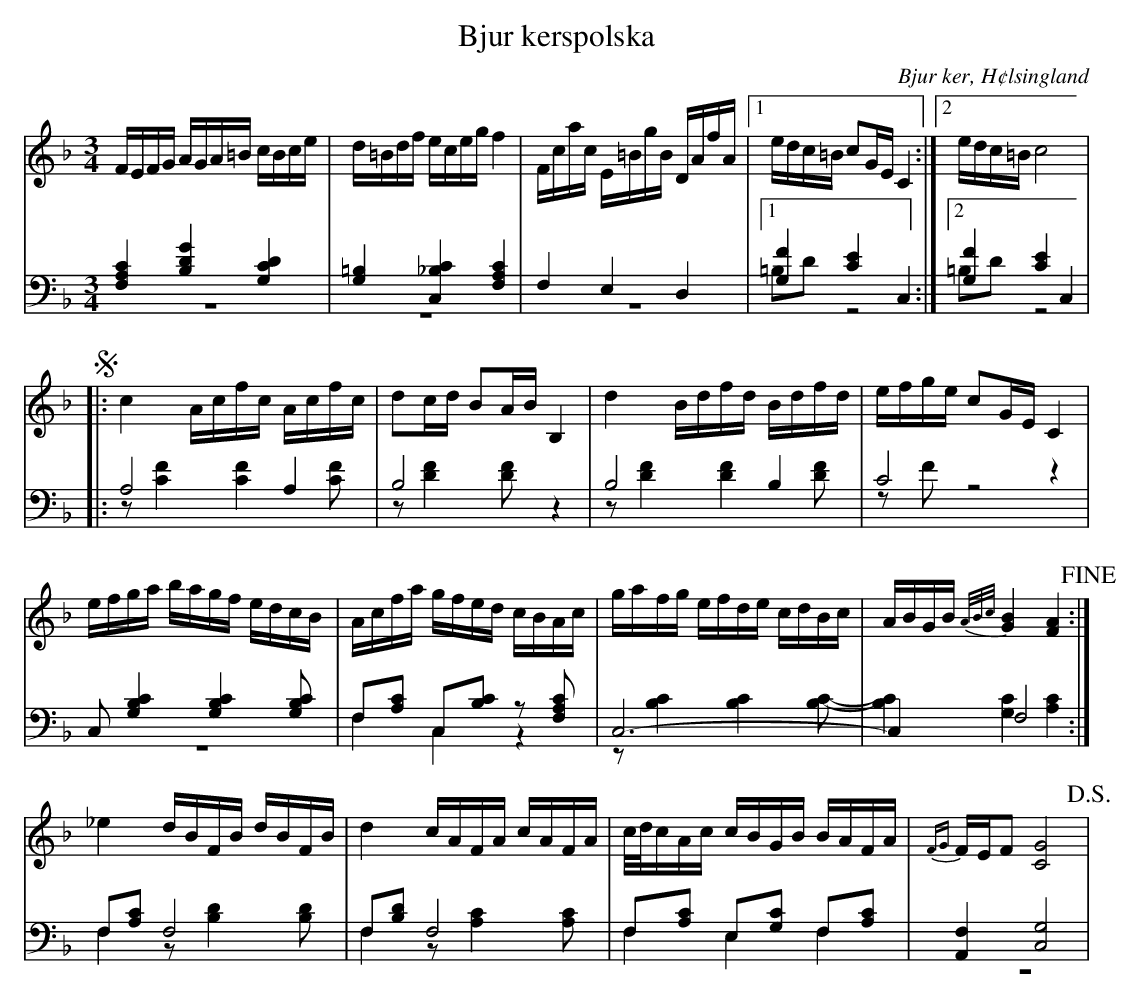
X:1
T: Bjur kerspolska
O: Bjur ker, H¢lsingland
M: 3/4
L: 1/16
K: F
V:1
V:2
V:3 merge
V:1
FEFG AGA=B cBce|d=Bdf eceg f4|Fcac E=BgB DAfA|1 edc=B c2GE C4:|2 edc=B c8 |
!segno! |:c4 Acfc Acfc|d2cd B2AB B,4|d4 Bdfd Bdfd|efge c2GE C4|
efga bagf edcB|Acfa gfed cBAc|gafg efde cdBc|ABGB {A/B/c/}[G4B4] [F4A4] !fine!:|
_e4 dBFB dBFB|d4 cAFA cAFA|c/d/cAc cBGB BAFA|{FG}FEF2 [C8G8] !D.S.!|
V:2 clef=bass
[F,4A,4C4] [G4B,4D4] [G,4C4D4]|[G,4=B,4] [C,4_B,4C4] [F,4A,4C4]|F,4 E,4 D,4|1 [G,4F4] [C4E4] C,4:|2 [G,4F4] [C4E4] C,4 |
|:A,8 A,4|B,8 z4|B,8  B,4|C8 z4|
C,2 [G,4B,4C4] [G,4B,4C4] [G,2B,2C2]|F,2[A,2C2] C,2[B,2C2] z2 [F,2A,2C2]|C,12-|C,4 F,8:|
F,2[A,2C2] F,8|F,2[B,2D2] F,8|F,2[A,2C2] E,2[G,2C2] F,2[A,2C2]|[A,,4F,4] [C,8G,8] |
V:3 clef=bass
z12|z12|z12|1 =B,2D2 z8:|2 =B,2D2 z8|
|:z2 [C4F4] [C4F4] [C2F2]|z2 [D4F4] [D2F2] z4|z2 [D4F4] [D4F4] [D2F2]|z2 F2 z8|
z12|F,4 C,4 z4|z2 [B,4C4] [B,4C4] [B,2C2]-|[B,4C4] [G,4C4] [A,4C4]:|
F,4 z2 [B,4D4] [B,2D2]|F,4 z2 [A,4C4] [A,2C2]|F,4 E,4 F,4|z12|
